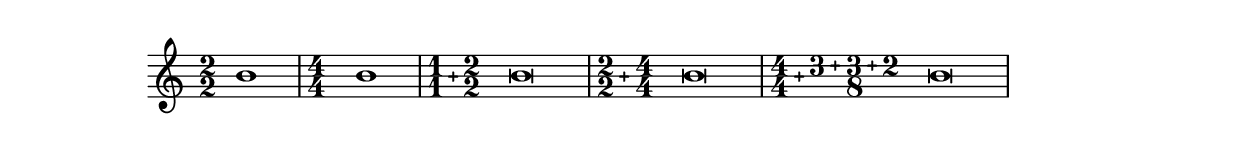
\version "2.19.16"

\header {
    texidoc = "Simple-fraction components of a compound time signature are numeric regardless of the time signature style.
"
}

\relative b' {
  \compoundMeter #'(2 2) b1
  \compoundMeter #'(4 4) b1
  \compoundMeter #'((1 1) (2 2)) b\breve
  \compoundMeter #'((2 2) (4 4)) b\breve
  \compoundMeter #'((4 4) (3 3 2 8)) b\breve
}
